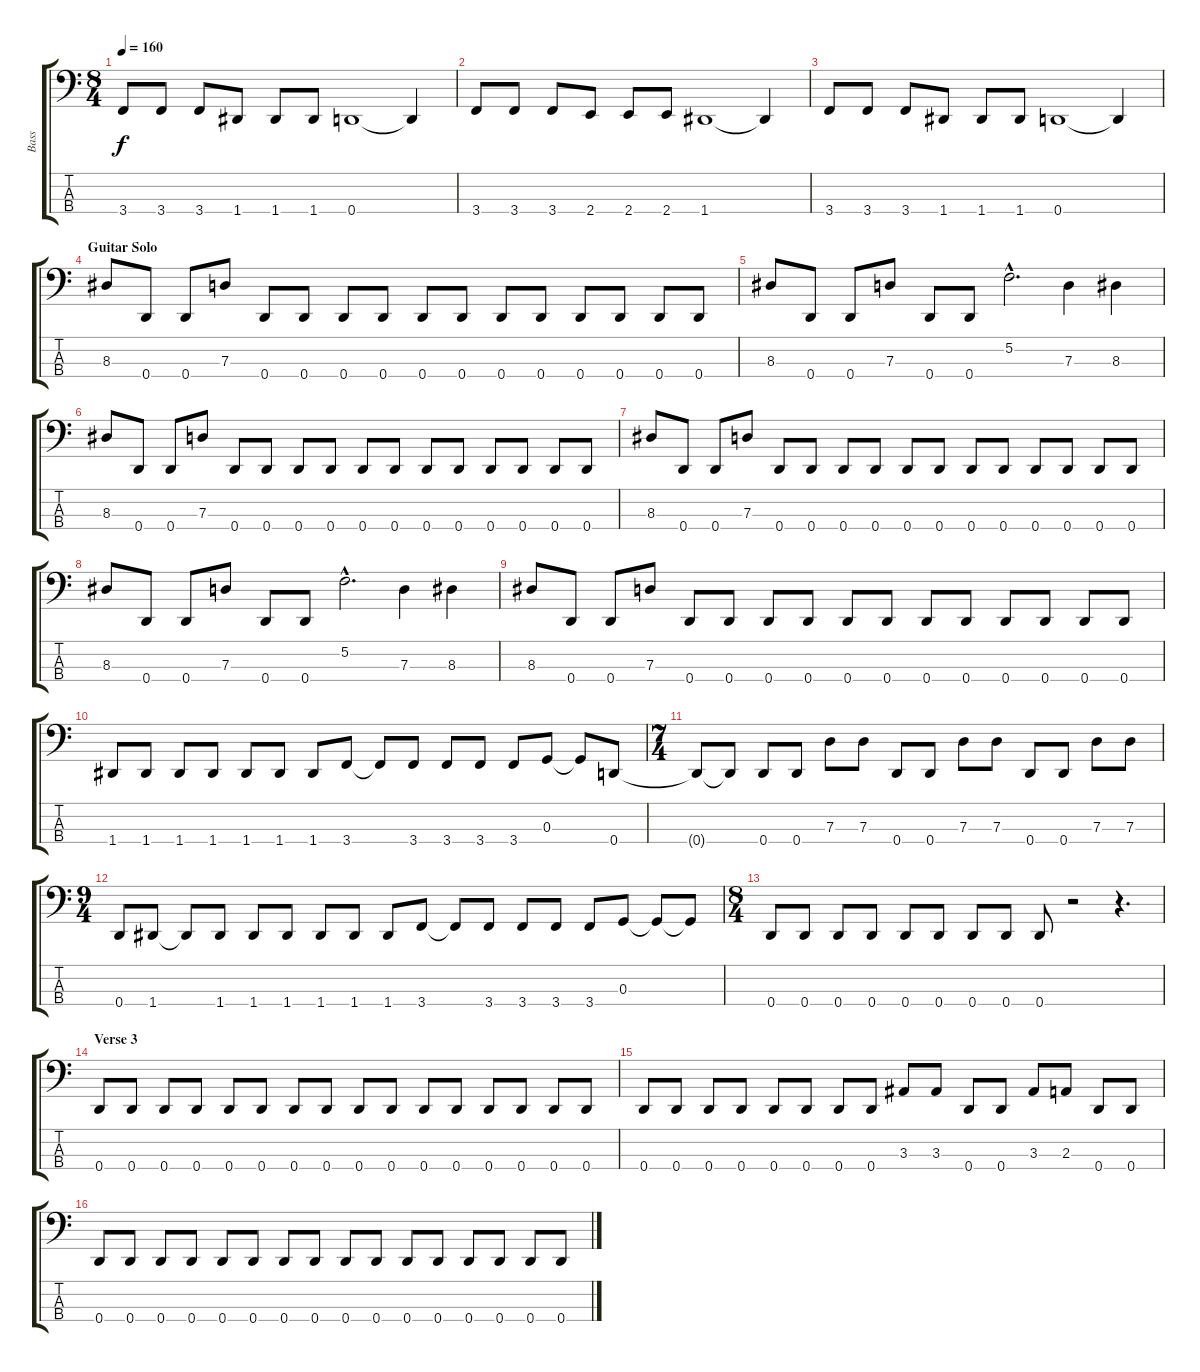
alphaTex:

\track ("Bass" "Bass") {instrument electricbassfinger}
\staff {score tabs}
\tuning (F2 C2 G1 D1) {hide}
\ts (8 4)
\tempo 160
\clef f4
\ks c
3.4.8{dy f} 3.4.8 3.4.8 1.4.8 1.4.8 1.4.8 0.4.1 0.4{t}.4 |
3.4.8 3.4.8 3.4.8 2.4.8 2.4.8 2.4.8 1.4.1 1.4{t}.4 |
3.4.8 3.4.8 3.4.8 1.4.8 1.4.8 1.4.8 0.4.1 0.4{t}.4 |
\section ("" "Guitar Solo")
8.3.8 0.4.8 0.4.8 7.3.8 0.4.8 0.4.8 0.4.8 0.4.8 0.4.8 0.4.8 0.4.8 0.4.8 0.4.8 0.4.8 0.4.8 0.4.8 |
8.3.8 0.4.8 0.4.8 7.3.8 0.4.8 0.4.8 5.2{hac}.2{d} 7.3.4 8.3.4 |
8.3.8 0.4.8 0.4.8 7.3.8 0.4.8 0.4.8 0.4.8 0.4.8 0.4.8 0.4.8 0.4.8 0.4.8 0.4.8 0.4.8 0.4.8 0.4.8 |
8.3.8 0.4.8 0.4.8 7.3.8 0.4.8 0.4.8 0.4.8 0.4.8 0.4.8 0.4.8 0.4.8 0.4.8 0.4.8 0.4.8 0.4.8 0.4.8 |
8.3.8 0.4.8 0.4.8 7.3.8 0.4.8 0.4.8 5.2{hac}.2{d} 7.3.4 8.3.4 |
8.3.8 0.4.8 0.4.8 7.3.8 0.4.8 0.4.8 0.4.8 0.4.8 0.4.8 0.4.8 0.4.8 0.4.8 0.4.8 0.4.8 0.4.8 0.4.8 |
1.4.8 1.4.8 1.4.8 1.4.8 1.4.8 1.4.8 1.4.8 3.4.8 3.4{t}.8 3.4.8 3.4.8 3.4.8 3.4.8 0.3.8 0.3{t}.8 0.4.8 |
\ts (7 4)
0.4{t}.8 0.4{t}.8 0.4.8 0.4.8 7.3.8 7.3.8 0.4.8 0.4.8 7.3.8 7.3.8 0.4.8 0.4.8 7.3.8 7.3.8 |
\ts (9 4)
0.4.8 1.4.8 1.4{t}.8 1.4.8 1.4.8 1.4.8 1.4.8 1.4.8 1.4.8 3.4.8 3.4{t}.8 3.4.8 3.4.8 3.4.8 3.4.8 0.3.8 0.3{t}.8 0.3{t}.8 |
\ts (8 4)
0.4.8 0.4.8 0.4.8 0.4.8 0.4.8 0.4.8 0.4.8 0.4.8 0.4.8 r.2 r.4{d} |
\section ("" "Verse 3")
0.4.8 0.4.8 0.4.8 0.4.8 0.4.8 0.4.8 0.4.8 0.4.8 0.4.8 0.4.8 0.4.8 0.4.8 0.4.8 0.4.8 0.4.8 0.4.8 |
0.4.8 0.4.8 0.4.8 0.4.8 0.4.8 0.4.8 0.4.8 0.4.8 3.3.8 3.3.8 0.4.8 0.4.8 3.3.8 2.3.8 0.4.8 0.4.8 |
0.4.8 0.4.8 0.4.8 0.4.8 0.4.8 0.4.8 0.4.8 0.4.8 0.4.8 0.4.8 0.4.8 0.4.8 0.4.8 0.4.8 0.4.8 0.4.8
